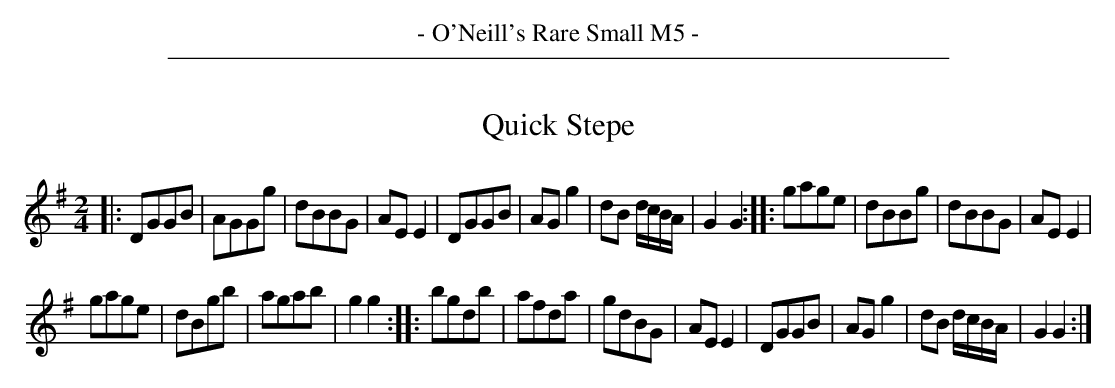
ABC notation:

X:1
T: Quick Stepe
M: 2/4
L: 1/8
K: G
|:\
DGGB | AGGg | dBBG | AEE2 | DGGB | AGg2 | dB d/c/B/A/ | G2G2 :: gage | dBBg | dBBG | AEE2 |
gage | dBgb | agab | g2g2 :: bgdb | afda | gdBG | AEE2 | DGGB | AGg2 | dB d/c/B/A/ | G2G2 :|
